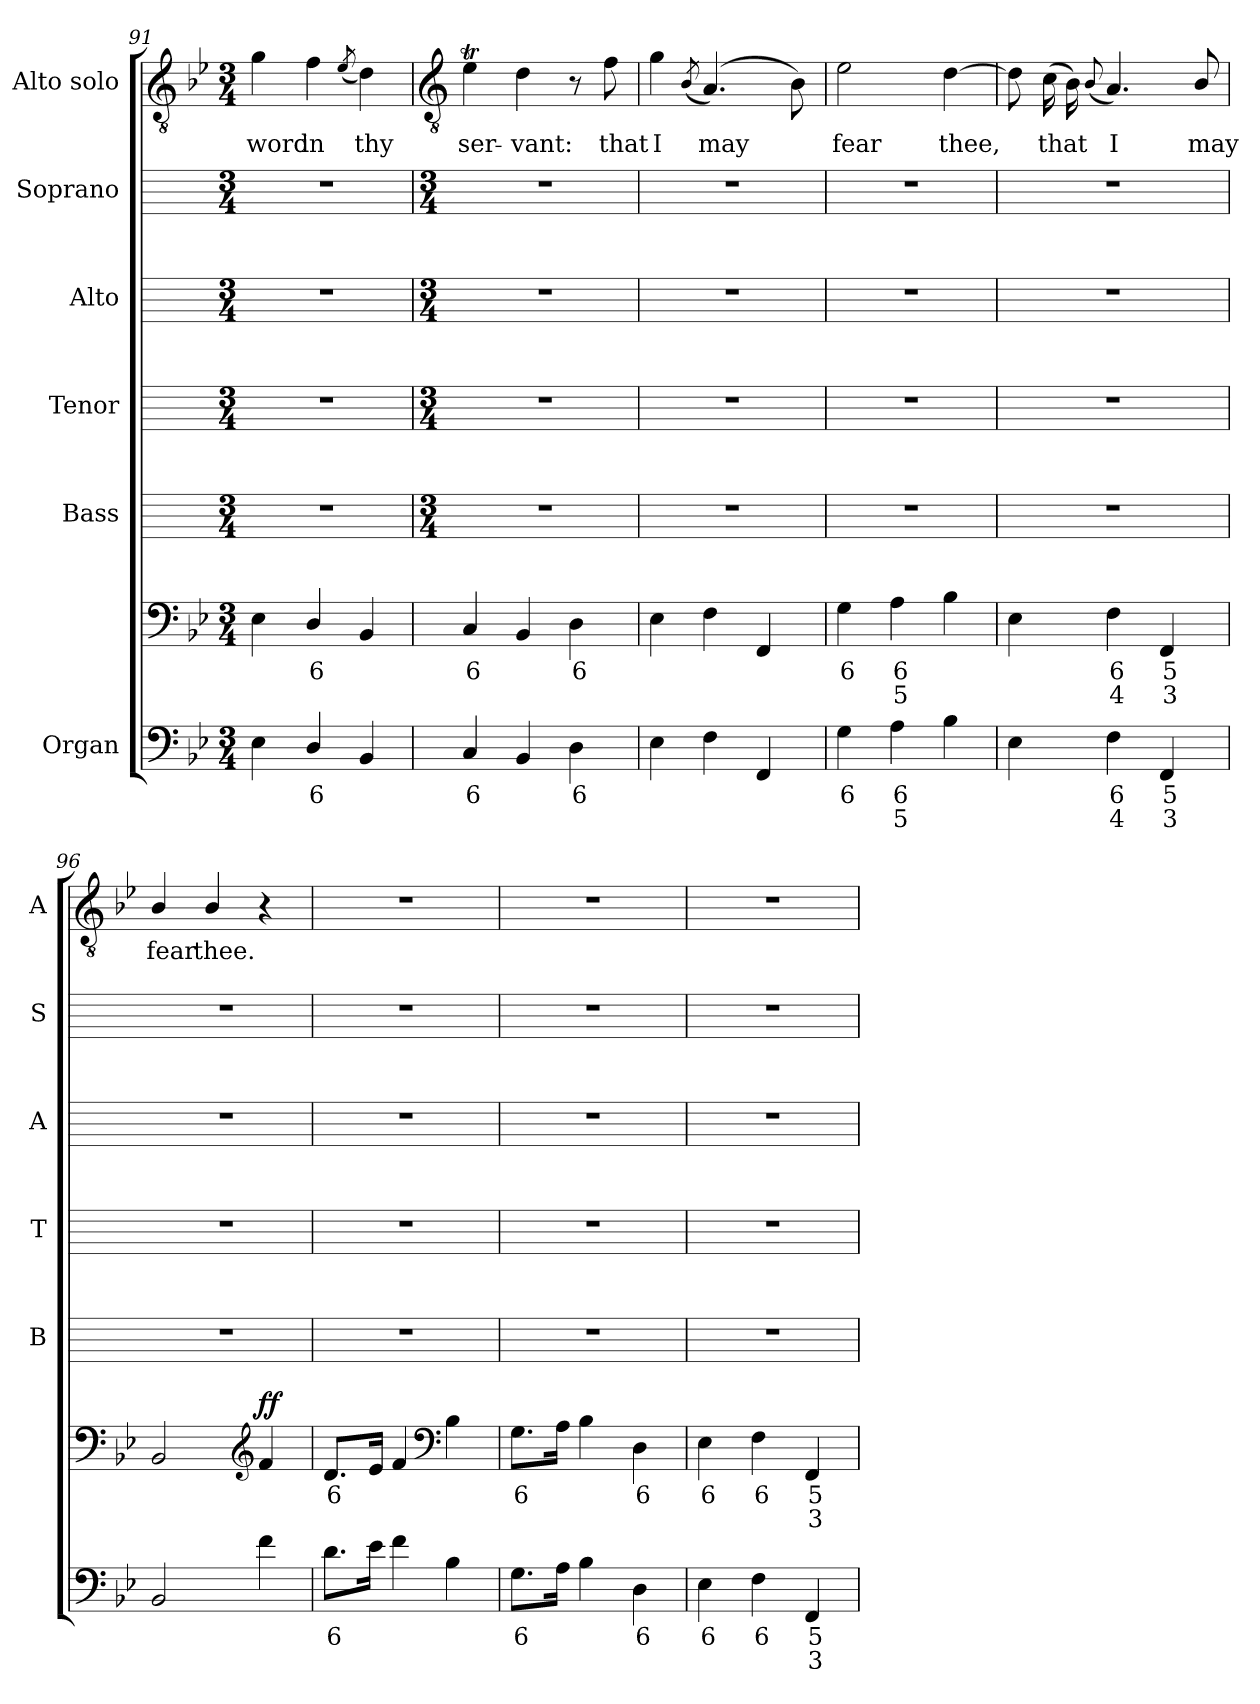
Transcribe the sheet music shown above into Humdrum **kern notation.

**kern	**text	**text	**kern	**text	**text	**dynam	**kern	**kern	**kern	**kern	**kern	**text
*part6	*part6	*part6	*part6	*part6	*part6	*part6	*part5	*part4	*part3	*part2	*part1	*part1
*staff7	*staff7	*staff7	*staff6	*staff6	*staff6	*staff6/7	*staff5	*staff4	*staff3	*staff2	*staff1	*staff1
*I"Organ	*	*	*	*	*	*	*I"Bass	*I"Tenor	*I"Alto	*I"Soprano	*I"Alto solo	*
*	*	*	*	*	*	*	*I'B	*I'T	*I'A	*I'S	*I'A	*
*clefF4	*	*	*clefF4	*	*	*	*	*	*	*	*clefGv2	*
*k[b-e-]	*	*	*k[b-e-]	*	*	*	*	*	*	*	*k[b-e-]	*
*B-:	*	*	*B-:	*	*	*	*	*	*	*	*B-:	*
*M3/4	*	*	*M3/4	*	*	*	*M3/4	*M3/4	*M3/4	*M3/4	*M3/4	*
=91	=91	=91	=91	=91	=91	=91	=91	=91	=91	=91	=91	=91
!	!	!	!	!	!	!	!	!	!	!	!	!LO:LY:b
4E-	.	.	4E-	.	.	.	2.r	2.r	2.r	2.r	4g	word
!	!LO:LY:b	!	!	!LO:LY:b	!	!	!	!	!	!	!	!LO:LY:b
4D/	6	.	4D/	6	.	.	.	.	.	.	4f	in
.	.	.	.	.	.	.	.	.	.	.	(>8qe-/	.
!	!	!	!	!	!	!	!	!	!	!	!	!LO:LY:b
4BB-	.	.	4BB-	.	.	.	.	.	.	.	4d)	thy
!!LO:LB:g=z
=92	=92	=92	=92	=92	=92	=92	=92	=92	=92	=92	=92	=92
*	*	*	*	*	*	*	*	*	*	*	*clefGv2	*
*	*	*	*	*	*	*	*M3/4	*M3/4	*M3/4	*M3/4	*	*
!	!LO:LY:b	!	!	!LO:LY:b	!	!	!	!	!	!	!	!LO:LY:b
4C	6	.	4C	6	.	.	2.r	2.r	2.r	2.r	4e-T	ser-
!	!	!	!	!	!	!	!	!	!	!	!	!LO:LY:b
4BB-	.	.	4BB-	.	.	.	.	.	.	.	4d	-vant:
!	!LO:LY:b	!	!	!LO:LY:b	!	!	!	!	!	!	!	!
4D	6	.	4D	6	.	.	.	.	.	.	8r	.
!	!	!	!	!	!	!	!	!	!	!	!	!LO:LY:b
.	.	.	.	.	.	.	.	.	.	.	8f	that
=93	=93	=93	=93	=93	=93	=93	=93	=93	=93	=93	=93	=93
!	!	!	!	!	!	!	!	!	!	!	!	!LO:LY:b
4E-	.	.	4E-	.	.	.	2.r	2.r	2.r	2.r	4g	I
.	.	.	.	.	.	.	.	.	.	.	(<8qB-/	.
!	!	!	!	!	!	!	!	!	!	!	!	!LO:LY:b
4F	.	.	4F	.	.	.	.	.	.	.	(<4.A)	may
4FF	.	.	4FF	.	.	.	.	.	.	.	.	.
.	.	.	.	.	.	.	.	.	.	.	8B-)	.
=94	=94	=94	=94	=94	=94	=94	=94	=94	=94	=94	=94	=94
!	!LO:LY:b	!	!	!LO:LY:b	!	!	!	!	!	!	!	!LO:LY:b
4G	6	.	4G	6	.	.	2.r	2.r	2.r	2.r	2e-	fear
!	!LO:LY:b	!LO:LY:b	!	!LO:LY:b	!LO:LY:b	!	!	!	!	!	!	!
4A	6	5	4A	6	5	.	.	.	.	.	.	.
!	!	!	!	!	!	!	!	!	!	!	!	!LO:LY:b
4B-	.	.	4B-	.	.	.	.	.	.	.	[4d	thee,
=95	=95	=95	=95	=95	=95	=95	=95	=95	=95	=95	=95	=95
4E-	.	.	4E-	.	.	.	2.r	2.r	2.r	2.r	8d]	.
!	!	!	!	!	!	!	!	!	!	!	!	!LO:LY:b
.	.	.	.	.	.	.	.	.	.	.	(>16cLL	that
.	.	.	.	.	.	.	.	.	.	.	16B-)	.
.	.	.	.	.	.	.	.	.	.	.	(<8qqB-/J	.
!	!LO:LY:b	!LO:LY:b	!	!LO:LY:b	!LO:LY:b	!	!	!	!	!	!	!LO:LY:b
4F	6	4	4F	6	4	.	.	.	.	.	4.A)	I
!	!LO:LY:b	!LO:LY:b	!	!LO:LY:b	!LO:LY:b	!	!	!	!	!	!	!
4FF	5	3	4FF	5	3	.	.	.	.	.	.	.
!	!	!	!	!	!	!	!	!	!	!	!	!LO:LY:b
.	.	.	.	.	.	.	.	.	.	.	8B-/	may
=96	=96	=96	=96	=96	=96	=96	=96	=96	=96	=96	=96	=96
!	!	!	!	!	!	!	!	!	!	!	!	!LO:LY:b
2BB-	.	.	2BB-	.	.	.	2.r	2.r	2.r	2.r	4B-/	fear
!	!	!	!	!	!	!	!	!	!	!	!	!LO:LY:b
.	.	.	.	.	.	.	.	.	.	.	4B-/	thee.
*	*	*	*clefG2	*	*	*	*	*	*	*	*	*
!	!	!	!	!	!	!LO:DY:b=2	!	!	!	!	!	!
!	!	!	!	!	!	!LO:DY:n=1:b	!	!	!	!	!	!
4f	.	.	4f	.	.	f f	.	.	.	.	4r	.
=97	=97	=97	=97	=97	=97	=97	=97	=97	=97	=97	=97	=97
!	!LO:LY:b	!	!	!LO:LY:b	!	!	!	!	!	!	!LO:N:vis=1	!
8.dL	6	.	8.dL	6	.	.	2.r	2.r	2.r	2.r	2.r	.
16e-J	.	.	16e-J	.	.	.	.	.	.	.	.	.
4f	.	.	4f	.	.	.	.	.	.	.	.	.
*	*	*	*clefF4	*	*	*	*	*	*	*	*	*
4B-	.	.	4B-	.	.	.	.	.	.	.	.	.
=98	=98	=98	=98	=98	=98	=98	=98	=98	=98	=98	=98	=98
!	!LO:LY:b	!	!	!LO:LY:b	!	!	!	!	!	!	!LO:N:vis=1	!
8.GL	6	.	8.GL	6	.	.	2.r	2.r	2.r	2.r	2.r	.
16AJ	.	.	16AJ	.	.	.	.	.	.	.	.	.
4B-	.	.	4B-	.	.	.	.	.	.	.	.	.
!	!LO:LY:b	!	!	!LO:LY:b	!	!	!	!	!	!	!	!
4D	6	.	4D	6	.	.	.	.	.	.	.	.
=99	=99	=99	=99	=99	=99	=99	=99	=99	=99	=99	=99	=99
!	!LO:LY:b	!	!	!LO:LY:b	!	!	!	!	!	!	!LO:N:vis=1	!
4E-	6	.	4E-	6	.	.	2.r	2.r	2.r	2.r	2.r	.
!	!LO:LY:b	!	!	!LO:LY:b	!	!	!	!	!	!	!	!
4F	6	.	4F	6	.	.	.	.	.	.	.	.
!	!LO:LY:b	!LO:LY:b	!	!LO:LY:b	!LO:LY:b	!	!	!	!	!	!	!
4FF	5	3	4FF	5	3	.	.	.	.	.	.	.
=	=	=	=	=	=	=	=	=	=	=	=	=
*-	*-	*-	*-	*-	*-	*-	*-	*-	*-	*-	*-	*-
